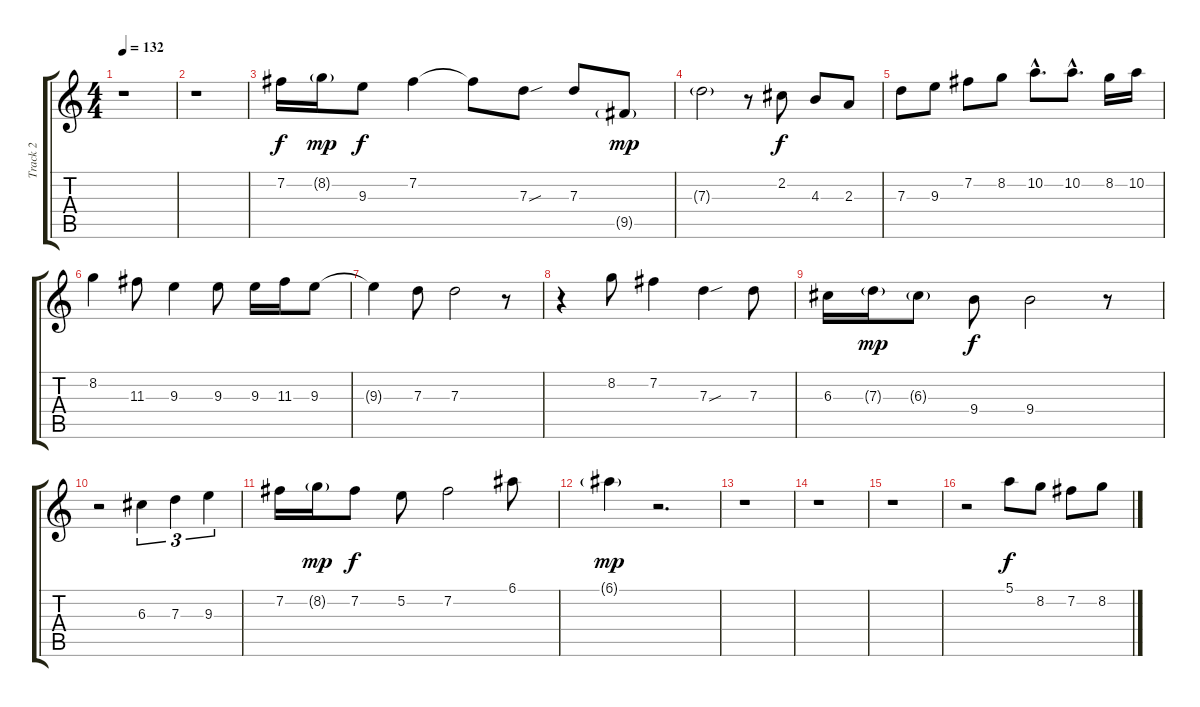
\track ("Track 2" "Track 2") {instrument acousticguitarsteel}
\staff {score tabs}
\tuning (E4 B3 G3 D3 A2 E2) {hide}
\ts (4 4)
\tempo 132
\clef g2
\ks c
r.1{dy f} |
r.1 |
7.2.16 8.2{g}.16{dy mp} 9.3.8{dy f} 7.2.4 7.2{t}.8 7.3{sou}.8 7.3.8 9.5{g}.8{dy mp} |
7.3{g}.2 r.8 2.2.8{dy f} 4.3.8 2.3.8 |
7.3.8 9.3.8 7.2.8 8.2.8 10.2{hac}.8{d} 10.2{hac}.8{d} 8.2.16 10.2.16 |
8.2.4 11.3.8 9.3.4 9.3.8 9.3.16 11.3.16 9.3.8 |
9.3{t}.4 7.3.8 7.3.2 r.8 |
r.4 8.2.8 7.2.4 7.3{sou}.4 7.3.8 |
6.3.16 7.3{g}.16{dy mp} 6.3{g}.8 9.4.8{dy f} 9.4.2 r.8 |
r.2 6.3.4{tu (3 2)} 7.3.4{tu (3 2)} 9.3.4{tu (3 2)} |
7.2.16 8.2{g}.16{dy mp} 7.2.8{dy f} 5.2.8 7.2.2 6.1.8 |
6.1{g}.4{dy mp} r.2{d} |
r.1 |
r.1 |
r.1 |
r.2 5.1.8{dy f} 8.2.8 7.2.8 8.2.8
